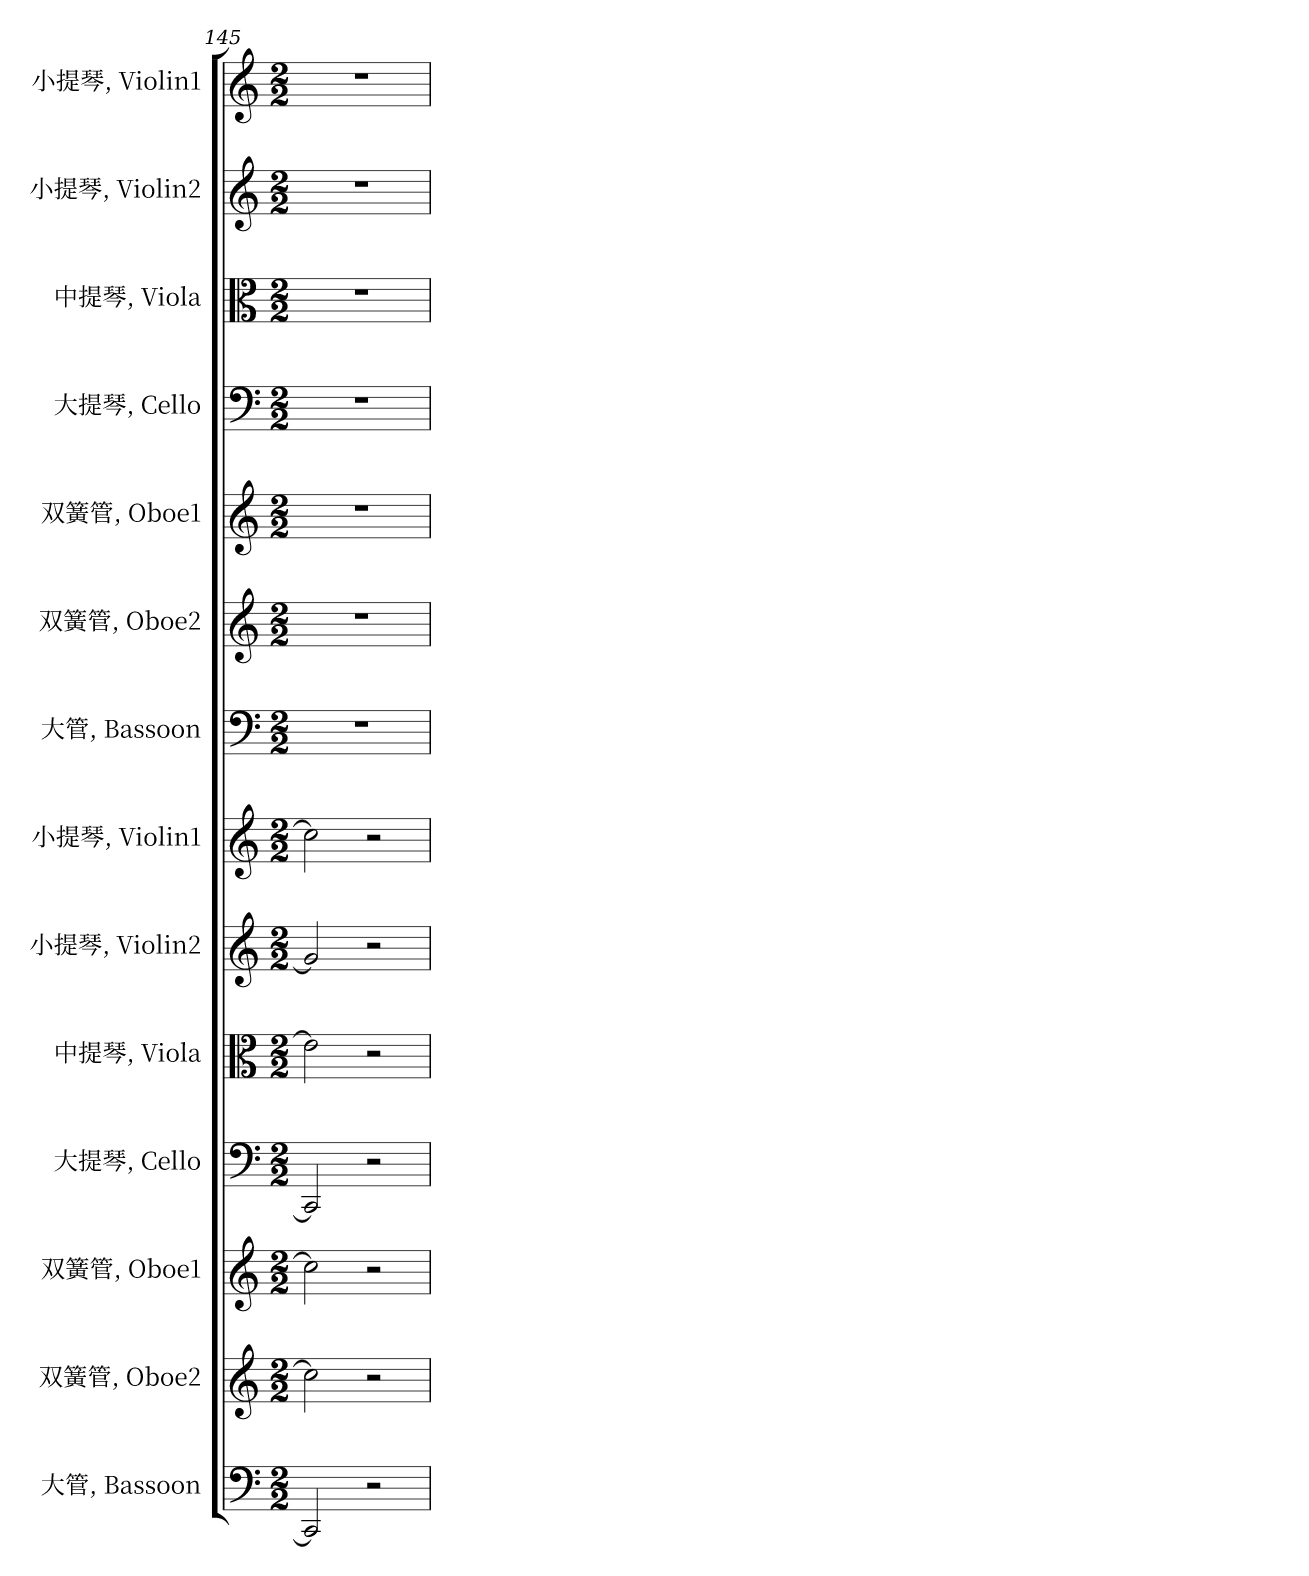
**kern	**kern	**kern	**kern	**kern	**kern	**kern	**kern	**kern	**kern	**kern	**kern	**kern	**kern
*part14	*part13	*part12	*part11	*part10	*part9	*part8	*part7	*part6	*part5	*part4	*part3	*part2	*part1
*staff14	*staff13	*staff12	*staff11	*staff10	*staff9	*staff8	*staff7	*staff6	*staff5	*staff4	*staff3	*staff2	*staff1
*I"大管, Bassoon	*I"双簧管, Oboe2	*I"双簧管, Oboe1	*I"大提琴, Cello	*I"中提琴, Viola	*I"小提琴, Violin2	*I"小提琴, Violin1	*I"大管, Bassoon	*I"双簧管, Oboe2	*I"双簧管, Oboe1	*I"大提琴, Cello	*I"中提琴, Viola	*I"小提琴, Violin2	*I"小提琴, Violin1
*I'Bsn.	*I'Ob.	*I'Ob.	*	*I'Vla.	*I'Vln.	*I'Vln.	*I'Bsn.	*I'Ob.	*I'Ob.	*	*I'Vla.	*I'Vln.	*I'Vln.
*clefF4	*clefG2	*clefG2	*clefF4	*clefC3	*clefG2	*clefG2	*clefF4	*clefG2	*clefG2	*clefF4	*clefC3	*clefG2	*clefG2
*k[]	*k[]	*k[]	*k[]	*k[]	*k[]	*k[]	*k[]	*k[]	*k[]	*k[]	*k[]	*k[]	*k[]
*M2/2	*M2/2	*M2/2	*M2/2	*M2/2	*M2/2	*M2/2	*M2/2	*M2/2	*M2/2	*M2/2	*M2/2	*M2/2	*M2/2
=145	=145	=145	=145	=145	=145	=145	=145	=145	=145	=145	=145	=145	=145
2CC/]	2cc\]	2cc\]	2CC/]	2e\]	2g/]	2cc\]	1r	1r	1r	1r	1r	1r	1r
2r	2r	2r	2r	2r	2r	2r	.	.	.	.	.	.	.
=	=	=	=	=	=	=	=	=	=	=	=	=	=
*-	*-	*-	*-	*-	*-	*-	*-	*-	*-	*-	*-	*-	*-
